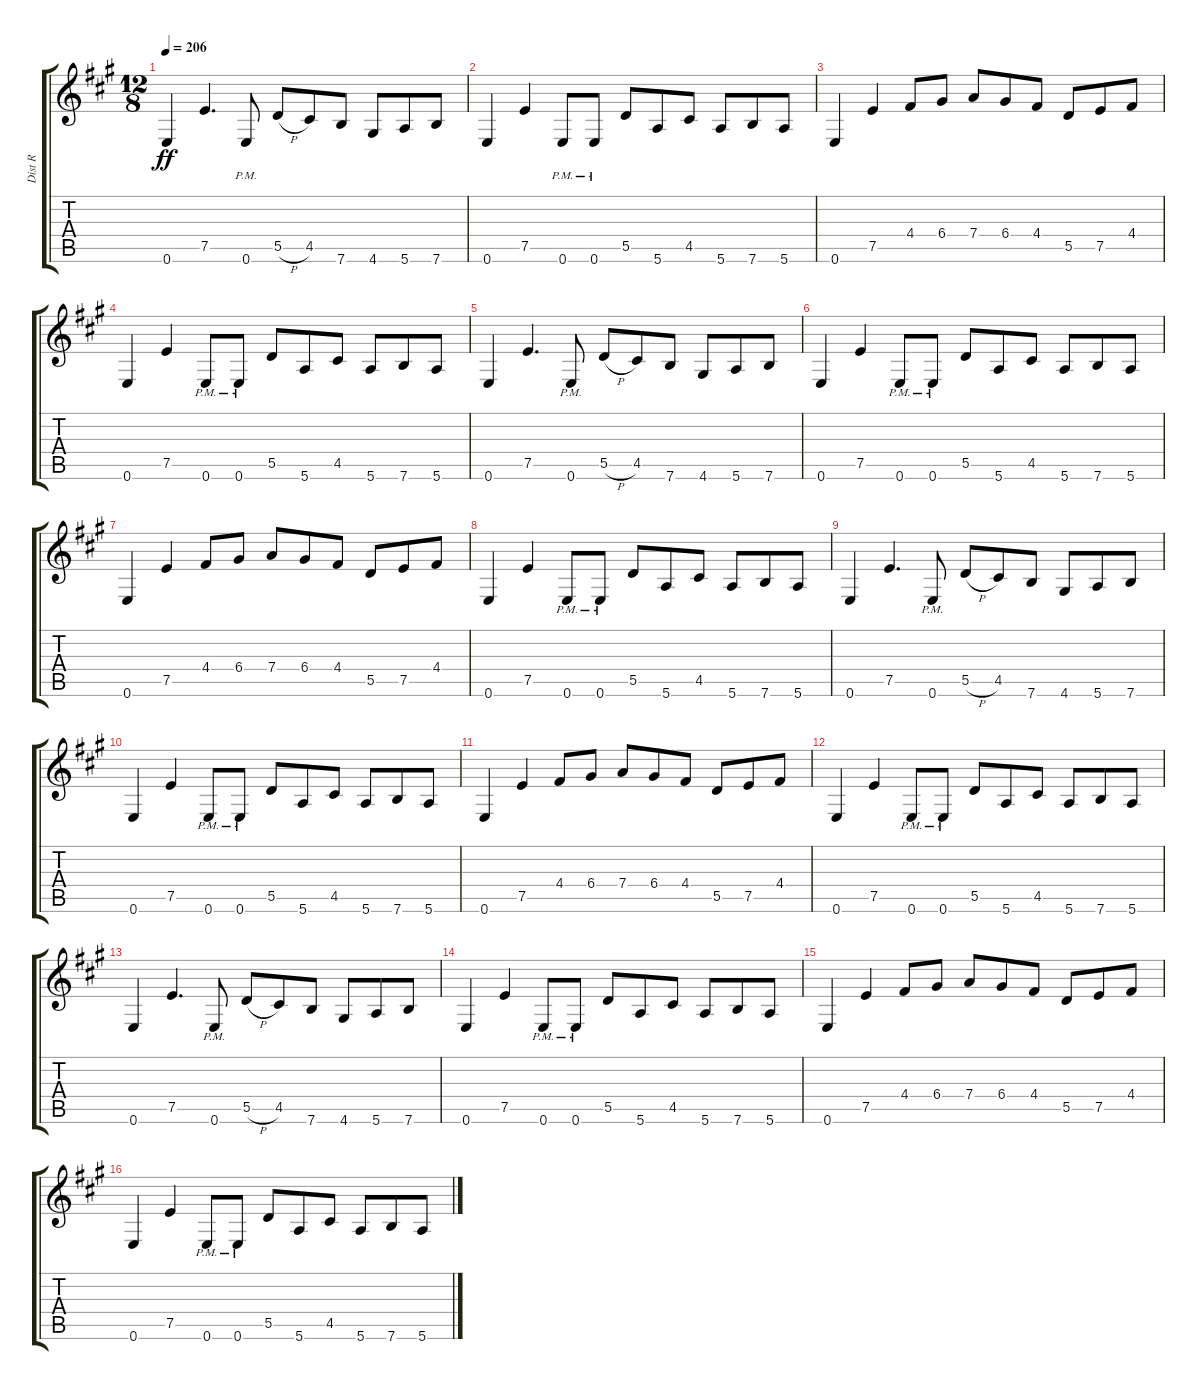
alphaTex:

\track ("Dist R" "Dist R") {mute instrument distortionguitar}
\staff {score tabs}
\tuning (E4 B3 G3 D3 A2 E2) {hide}
\ts (12 8)
\tempo 206
\clef g2
\ks a
0.6.4{dy ff} 7.5.4{d} 0.6{pm}.8 5.5{h}.8 4.5.8 7.6.8 4.6.8 5.6.8 7.6.8 |
0.6.4 7.5.4 0.6{pm}.8 0.6{pm}.8 5.5.8 5.6.8 4.5.8 5.6.8 7.6.8 5.6.8 |
0.6.4 7.5.4 4.4.8 6.4.8 7.4.8 6.4.8 4.4.8 5.5.8 7.5.8 4.4.8 |
0.6.4 7.5.4 0.6{pm}.8 0.6{pm}.8 5.5.8 5.6.8 4.5.8 5.6.8 7.6.8 5.6.8 |
0.6.4 7.5.4{d} 0.6{pm}.8 5.5{h}.8 4.5.8 7.6.8 4.6.8 5.6.8 7.6.8 |
0.6.4 7.5.4 0.6{pm}.8 0.6{pm}.8 5.5.8 5.6.8 4.5.8 5.6.8 7.6.8 5.6.8 |
0.6.4 7.5.4 4.4.8 6.4.8 7.4.8 6.4.8 4.4.8 5.5.8 7.5.8 4.4.8 |
0.6.4 7.5.4 0.6{pm}.8 0.6{pm}.8 5.5.8 5.6.8 4.5.8 5.6.8 7.6.8 5.6.8 |
0.6.4 7.5.4{d} 0.6{pm}.8 5.5{h}.8 4.5.8 7.6.8 4.6.8 5.6.8 7.6.8 |
0.6.4 7.5.4 0.6{pm}.8 0.6{pm}.8 5.5.8 5.6.8 4.5.8 5.6.8 7.6.8 5.6.8 |
0.6.4 7.5.4 4.4.8 6.4.8 7.4.8 6.4.8 4.4.8 5.5.8 7.5.8 4.4.8 |
0.6.4 7.5.4 0.6{pm}.8 0.6{pm}.8 5.5.8 5.6.8 4.5.8 5.6.8 7.6.8 5.6.8 |
0.6.4 7.5.4{d} 0.6{pm}.8 5.5{h}.8 4.5.8 7.6.8 4.6.8 5.6.8 7.6.8 |
0.6.4 7.5.4 0.6{pm}.8 0.6{pm}.8 5.5.8 5.6.8 4.5.8 5.6.8 7.6.8 5.6.8 |
0.6.4 7.5.4 4.4.8 6.4.8 7.4.8 6.4.8 4.4.8 5.5.8 7.5.8 4.4.8 |
0.6.4 7.5.4 0.6{pm}.8 0.6{pm}.8 5.5.8 5.6.8 4.5.8 5.6.8 7.6.8 5.6.8
